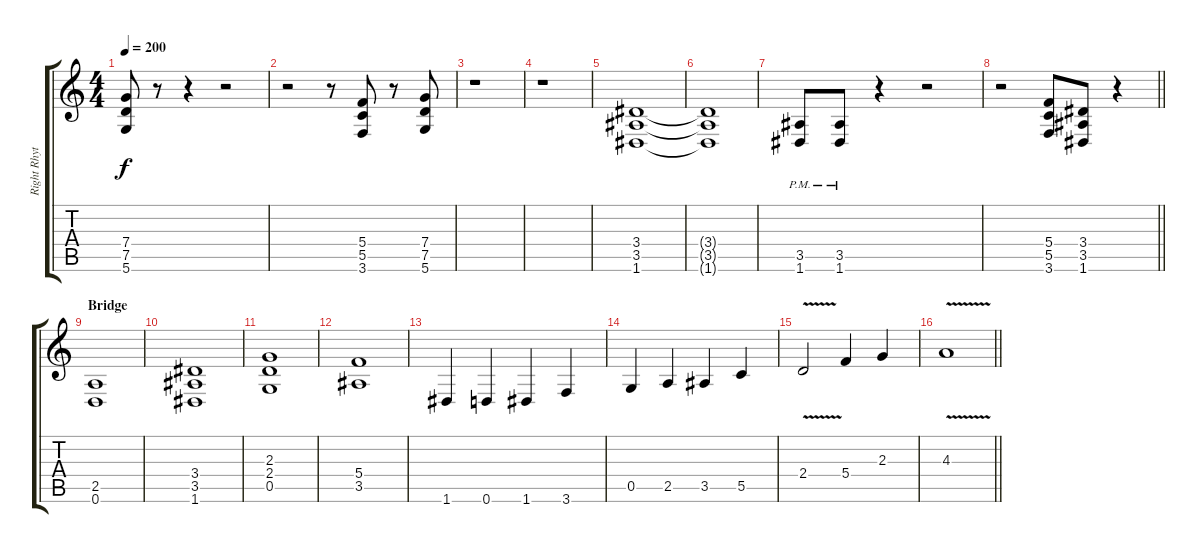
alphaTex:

\track ("Right Rhythm Gtr" "Right Rhyt") {instrument distortionguitar}
\staff {score tabs}
\tuning (D4 A3 F3 C3 G2 D2) {hide}
\ts (4 4)
\tempo 200
\clef g2
\ks c
(7.4 7.5 5.6).8{dy f} r.8 r.4 r.2 |
r.2 r.8 (5.4 5.5 3.6).8 r.8 (7.4 7.5 5.6).8 |
r.1 |
r.1 |
(3.4 3.5 1.6).1 |
(3.4{t} 3.5{t} 1.6{t}).1 |
(3.5{pm} 1.6{pm}).8 (3.5{pm} 1.6{pm}).8 r.4 r.2 |
\barLineRight lightlight
r.2 (5.4 5.5 3.6).8 (3.4 3.5 1.6).8 r.4 |
\section ("" "Bridge")
(2.5 0.6).1 |
(3.4 3.5 1.6).1 |
(2.3 2.4 0.5).1 |
(5.4 3.5).1 |
1.6.4 0.6.4 1.6.4 3.6.4 |
0.5.4 2.5.4 3.5.4 5.5.4 |
2.4{v}.2 5.4.4 2.3.4 |
\barLineRight lightlight
4.3{v}.1
